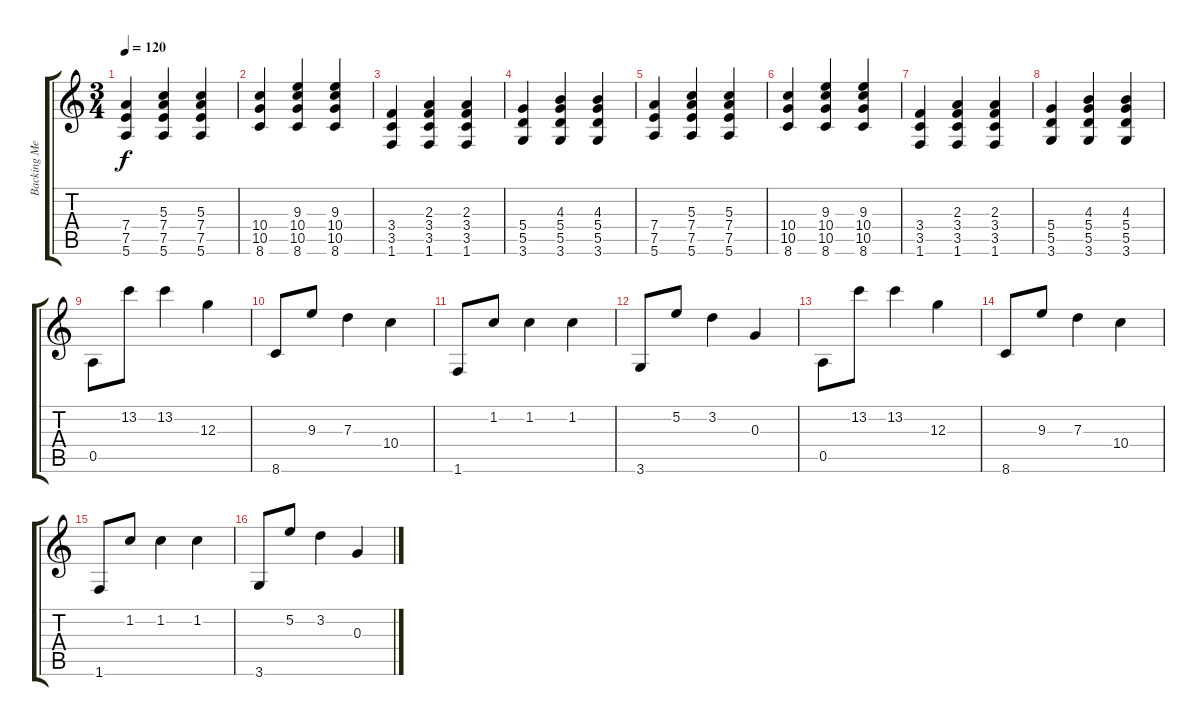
\track ("Backing Melody" "Backing Me") {instrument electricguitarjazz}
\staff {score tabs}
\tuning (E4 B3 G3 D3 A2 E2) {hide}
\ts (3 4)
\tempo 120
\clef g2
\ks c
(7.4 7.5 5.6).4{dy f} (5.3 7.4 7.5 5.6).4 (5.3 7.4 7.5 5.6).4 |
(10.4 10.5 8.6).4 (9.3 10.4 10.5 8.6).4 (9.3 10.4 10.5 8.6).4 |
(3.4 3.5 1.6).4 (2.3 3.4 3.5 1.6).4 (2.3 3.4 3.5 1.6).4 |
(5.4 5.5 3.6).4 (4.3 5.4 5.5 3.6).4 (4.3 5.4 5.5 3.6).4 |
(7.4 7.5 5.6).4 (5.3 7.4 7.5 5.6).4 (5.3 7.4 7.5 5.6).4 |
(10.4 10.5 8.6).4 (9.3 10.4 10.5 8.6).4 (9.3 10.4 10.5 8.6).4 |
(3.4 3.5 1.6).4 (2.3 3.4 3.5 1.6).4 (2.3 3.4 3.5 1.6).4 |
(5.4 5.5 3.6).4 (4.3 5.4 5.5 3.6).4 (4.3 5.4 5.5 3.6).4 |
0.5.8 13.2.8 13.2.4 12.3.4 |
8.6.8 9.3.8 7.3.4 10.4.4 |
1.6.8 1.2.8 1.2.4 1.2.4 |
3.6.8 5.2.8 3.2.4 0.3.4 |
0.5.8 13.2.8 13.2.4 12.3.4 |
8.6.8 9.3.8 7.3.4 10.4.4 |
1.6.8 1.2.8 1.2.4 1.2.4 |
3.6.8 5.2.8 3.2.4 0.3.4
